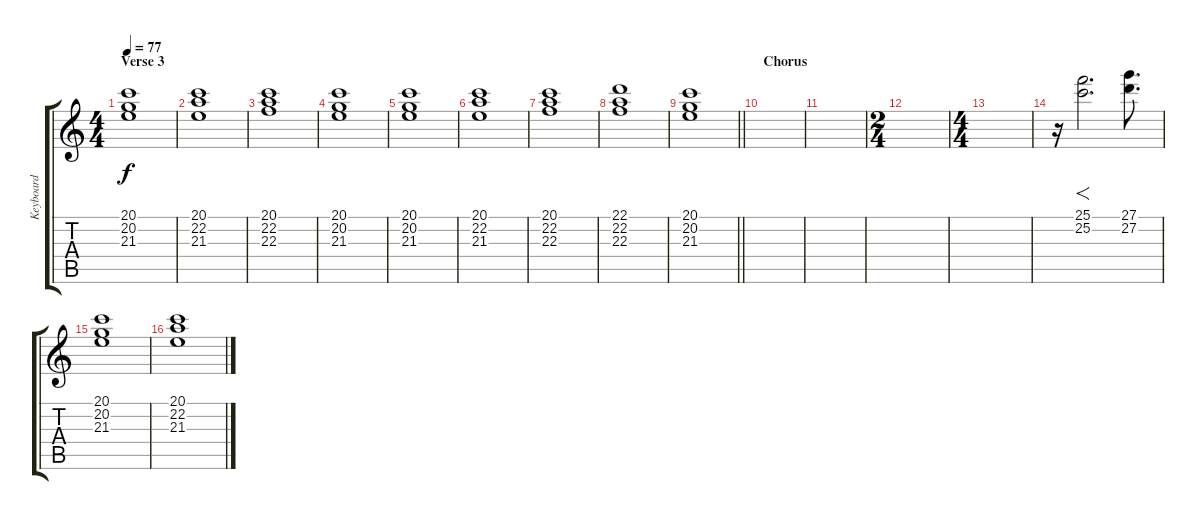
\track ("Keyboard" "Keyboard") {instrument rockorgan}
\staff {score tabs}
\tuning (E4 B3 G3 D3 A2 E2) {hide}
\ts (4 4)
\section ("" "Verse 3")
\tempo 77
\clef g2
\ks c
(20.1 20.2 21.3).1{dy f} |
(20.1 22.2 21.3).1 |
(20.1 22.2 22.3).1 |
(20.1 20.2 21.3).1 |
(20.1 20.2 21.3).1 |
(20.1 22.2 21.3).1 |
(20.1 22.2 22.3).1 |
(22.1 22.2 22.3).1 |
\barLineRight lightlight
(20.1 20.2 21.3).1{volume 0} |
\section ("" "Chorus")
|
|
\ts (2 4)
|
\ts (4 4)
|
r.16{volume 7} (25.1 25.2).2{f d} (27.1 27.2).8{d} |
(20.1 20.2 21.3).1 |
(20.1 22.2 21.3).1
